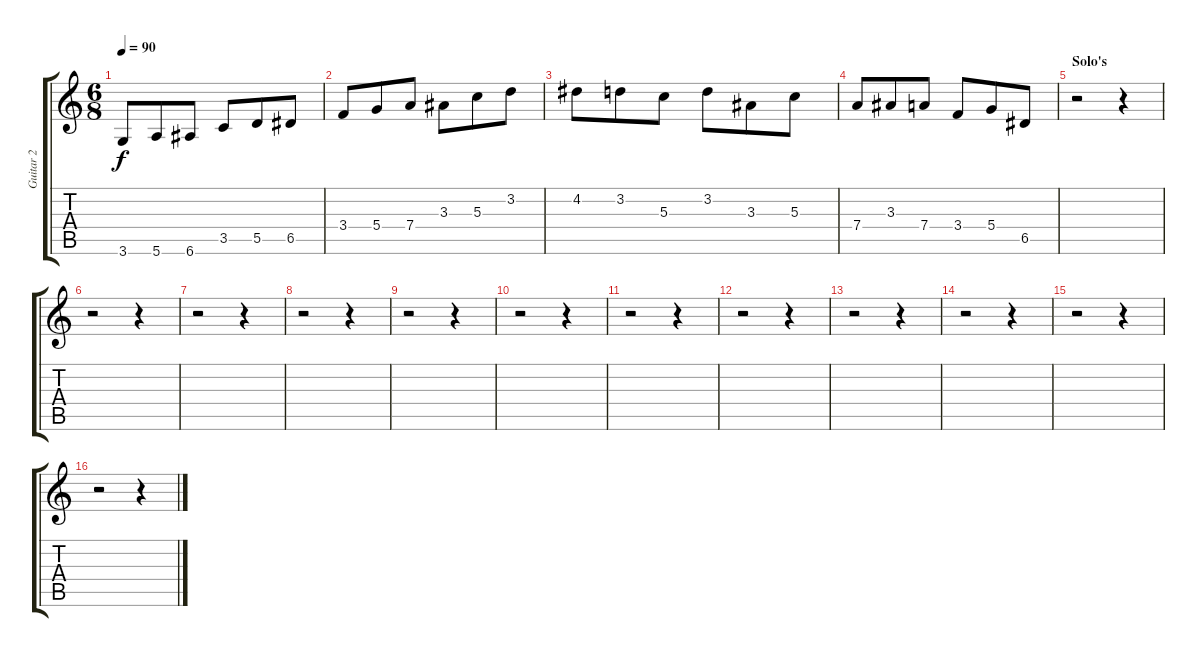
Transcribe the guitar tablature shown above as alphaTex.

\track ("Guitar 2" "Guitar 2") {instrument electricguitarmuted}
\staff {score tabs}
\tuning (E4 B3 G3 D3 A2 E2) {hide}
\ts (6 8)
\tempo 90
\clef g2
\ks c
3.6.8{dy f} 5.6.8 6.6.8 3.5.8 5.5.8 6.5.8 |
3.4.8 5.4.8 7.4.8 3.3.8 5.3.8 3.2.8 |
4.2.8 3.2.8 5.3.8 3.2.8 3.3.8 5.3.8 |
7.4.8 3.3.8 7.4.8 3.4.8 5.4.8 6.5.8 |
\section ("" "Solo's")
r.2 r.4 |
r.2 r.4 |
r.2 r.4 |
r.2 r.4 |
r.2 r.4 |
r.2 r.4 |
r.2 r.4 |
r.2 r.4 |
r.2 r.4 |
r.2 r.4 |
r.2 r.4 |
r.2 r.4
